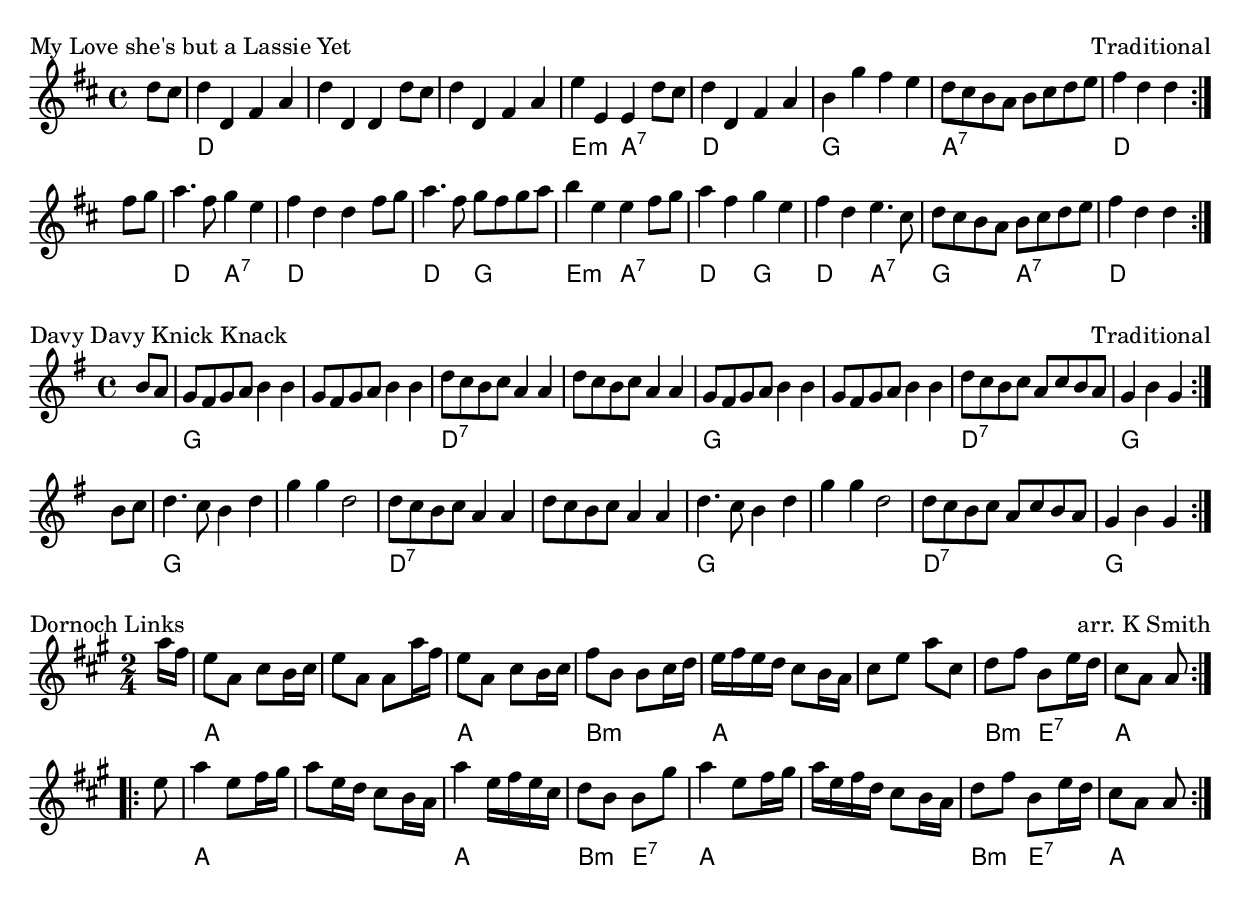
\version "2.22.0"

#(define (lower-extension pitch chbass)
    "Return re-sized markup for pitch note name."
    #{
        \markup \fontsize #-2
        #(note-name->markup pitch chbass)
    #}
)

\include "english.ly"


\paper {
   top-margin = 5\mm
   bottom-margin = 5\mm
   left-margin = 5\mm
   right-margin = 5\mm
   ragged-bottom = ##f
%   page-limit-inter-system-space=##t
%   page-limit-inter-system-space-factor=1
%   after-title-space = 10\mm
   score-markup-spacing = #'((basic-distance . 10))
   markup-system-spacing = #'((basic-distance . 5))
   system-system-spacing= #'((basic-distance . 12))
%   markup-markup-spacing = #'((basic-distance . 0))
}

\layout {
  indent = 0 \mm
  \context { 
        \ChordNames
        chordNoteNamer = #lower-extension
        \override ChordName.font-size = #0.5
  }
}

\version "2.22.0"

#(define (lower-extension pitch chbass)
    "Return re-sized markup for pitch note name."
    #{
        \markup \fontsize #-2
        #(note-name->markup pitch chbass)
    #}
)

\include "english.ly"


\paper {
   top-margin = 5\mm
   bottom-margin = 5\mm
   left-margin = 5\mm
   right-margin = 5\mm
   ragged-bottom = ##f
%   page-limit-inter-system-space=##t
%   page-limit-inter-system-space-factor=1
%   after-title-space = 10\mm
   score-markup-spacing = #'((basic-distance . 10))
   markup-system-spacing = #'((basic-distance . 5))
   system-system-spacing= #'((basic-distance . 12))
%   markup-markup-spacing = #'((basic-distance . 0))
}

\layout {
  indent = 0 \mm
  \context { 
        \ChordNames
        chordNoteNamer = #lower-extension
        \override ChordName.font-size = #0.5
  }
}


% My Love She's but a Lassie Yet
\score{
  \relative c''{
    <<
      {
        \clef treble
        \key d \major
        \time 4/4
        \partial 4 d8 cs |
        d4 d, fs a | d d, d d'8 cs | d4 d, fs a | e' e, e d'8 cs |
        d4 d, fs a | b g' fs e | d8 cs b a b cs d e | fs4 d d \bar":|." \break
        fs8 g | a4. fs8 g4 e | fs d d fs8 g | a4. fs8 g fs g a | b4 e, e fs8 g |
        a4 fs g e | fs d e4. cs8 | d cs b a b cs d e | fs4 d d \bar":|."
      }
      \new ChordNames{
        \chordmode{
          \partial 4 s4 |
          d1 | s | s | e2:m a:7 |
          d1 | g | a:7 | d |
          d2 a:7 | d1 | d2 g | e:m a:7 |
          d g | d a:7 | g a:7 | d2. |
        }
      }
    >>
  }
  \header{
    piece = "My Love she's but a Lassie Yet"
    opus = "Traditional"
  }
}

\version "2.22.0"

#(define (lower-extension pitch chbass)
    "Return re-sized markup for pitch note name."
    #{
        \markup \fontsize #-2
        #(note-name->markup pitch chbass)
    #}
)

\include "english.ly"


\paper {
   top-margin = 5\mm
   bottom-margin = 5\mm
   left-margin = 5\mm
   right-margin = 5\mm
   ragged-bottom = ##f
%   page-limit-inter-system-space=##t
%   page-limit-inter-system-space-factor=1
%   after-title-space = 10\mm
   score-markup-spacing = #'((basic-distance . 10))
   markup-system-spacing = #'((basic-distance . 5))
   system-system-spacing= #'((basic-distance . 12))
%   markup-markup-spacing = #'((basic-distance . 0))
}

\layout {
  indent = 0 \mm
  \context { 
        \ChordNames
        chordNoteNamer = #lower-extension
        \override ChordName.font-size = #0.5
  }
}

% Davy Davy Knick Knack
\score{
  \relative c''{
    <<
      {
        \clef treble
        \key g \major
        \time 4/4
        \partial 4 b8 a |
        g fs g a b4 b | g8 fs g a b4 b | d8 c b c a4 a | d8 c b c a4 a |
        g8 fs g a b4 b | g8 fs g a b4 b | d8 c b c a c b a | g4 b g \bar":|." \break
        b8 c | d4. c8 b4 d | g g d2 | d8 c b c a4 a | d8 c b c a4 a |
        d4. c8 b4 d | g g d2 | d8 c b c a c b a | g4 b g \bar":|."

      }
      \new ChordNames{
        \chordmode{
          \partial 4 s4 |
          g1 | s | d:7 | s |
          g1 | s | d:7 | g |
          g1 | s | d:7 | s |
          g1 | s | d:7 | g2. |
        }
      }
    >>
  }
  \header{
    piece = "Davy Davy Knick Knack"
    opus = "Traditional"
  }
}

\version "2.22.0"

#(define (lower-extension pitch chbass)
    "Return re-sized markup for pitch note name."
    #{
        \markup \fontsize #-2
        #(note-name->markup pitch chbass)
    #}
)

\include "english.ly"


\paper {
   top-margin = 5\mm
   bottom-margin = 5\mm
   left-margin = 5\mm
   right-margin = 5\mm
   ragged-bottom = ##f
%   page-limit-inter-system-space=##t
%   page-limit-inter-system-space-factor=1
%   after-title-space = 10\mm
   score-markup-spacing = #'((basic-distance . 10))
   markup-system-spacing = #'((basic-distance . 5))
   system-system-spacing= #'((basic-distance . 12))
%   markup-markup-spacing = #'((basic-distance . 0))
}

\layout {
  indent = 0 \mm
  \context { 
        \ChordNames
        chordNoteNamer = #lower-extension
        \override ChordName.font-size = #0.5
  }
}

% Dornoch  Links, Keith
\score{
  \relative c''{
    <<
      {
        \clef treble
        \key a \major
        \time 2/4
        \partial 8 a'16 fs |
        e8 a, cs b16 cs |
        e8 a, a a'16 fs |
        e8 a, cs b16 cs |
        fs8 b, b cs16 d |
        e fs e d cs8 b16 a |
        cs8 e a cs, |
        d fs b, e16 d |
        cs8 a a \bar":|.|:"\break
        e'8 | a4 e8 fs16 gs |
        a8 e16 d cs8 b16 a |
        a'4 e16 fs e cs |
        d8 b b gs' |
        a4 e8 fs16 gs |
        a e fs d cs8 b16 a |
        d8 fs b, e16 d |
        cs8 a a \bar":|."
      }
      \new ChordNames{
        \chordmode{
          \partial 8 s8 |
          a2 | s | a | b:m | a | s | b4:m e:7 | a2 |
          a | s | a | b4:m e:7 | a2 | s | b4:m e:7 | a s8
        }
      }
    >>
  }
  \header{
    piece = "Dornoch Links"
    opus = "arr. K Smith"
  }
}

